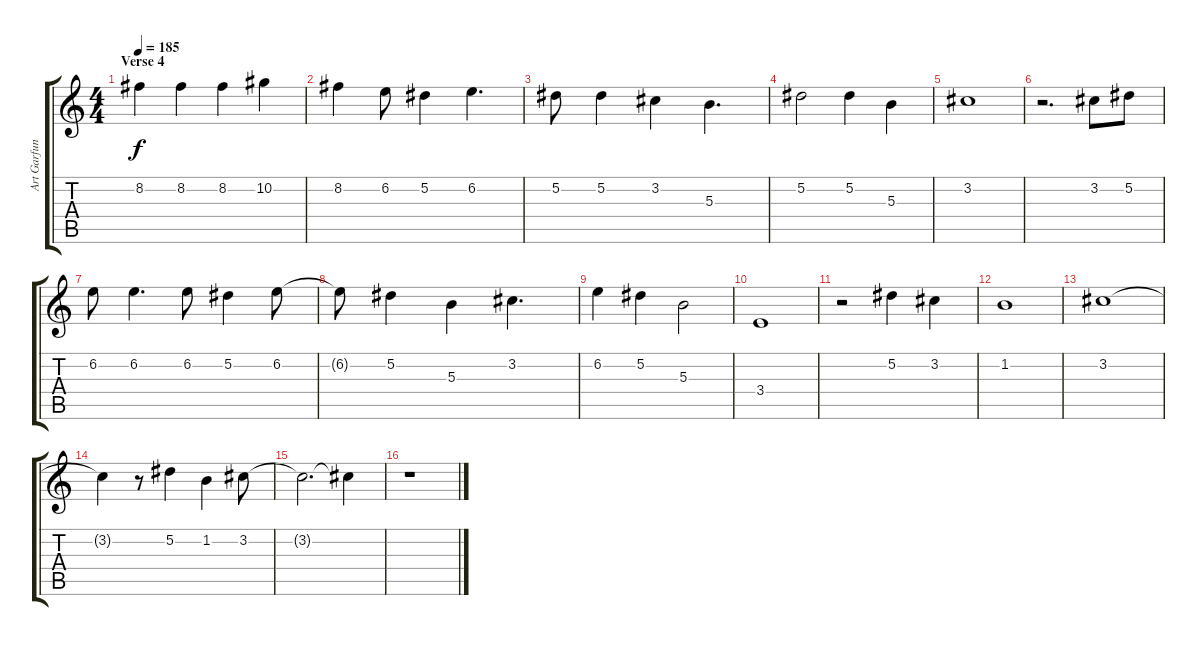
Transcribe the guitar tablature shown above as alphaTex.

\track ("Art Garfunkel" "Art Garfun") {instrument acousticguitarnylon}
\staff {score tabs}
\tuning (Eb4 Bb3 Gb3 Db3 Ab2 Eb2) {hide}
\ts (4 4)
\section ("" "Verse 4")
\tempo 185
\clef g2
\ks c
8.2.4{dy f} 8.2.4 8.2.4 10.2.4 |
8.2.4 6.2.8 5.2.4 6.2.4{d} |
5.2.8 5.2.4 3.2.4 5.3.4{d} |
5.2.2 5.2.4 5.3.4 |
3.2.1 |
r.2{d} 3.2.8 5.2.8 |
6.2.8 6.2.4{d} 6.2.8 5.2.4 6.2.8 |
6.2{t}.8 5.2.4 5.3.4 3.2.4{d} |
6.2.4 5.2.4 5.3.2 |
3.4.1 |
r.2 5.2.4 3.2.4 |
1.2.1 |
3.2.1 |
3.2{t}.4 r.8 5.2.4 1.2.4 3.2.8 |
3.2{t}.2{d} 3.2{t}.4 |
r.1
